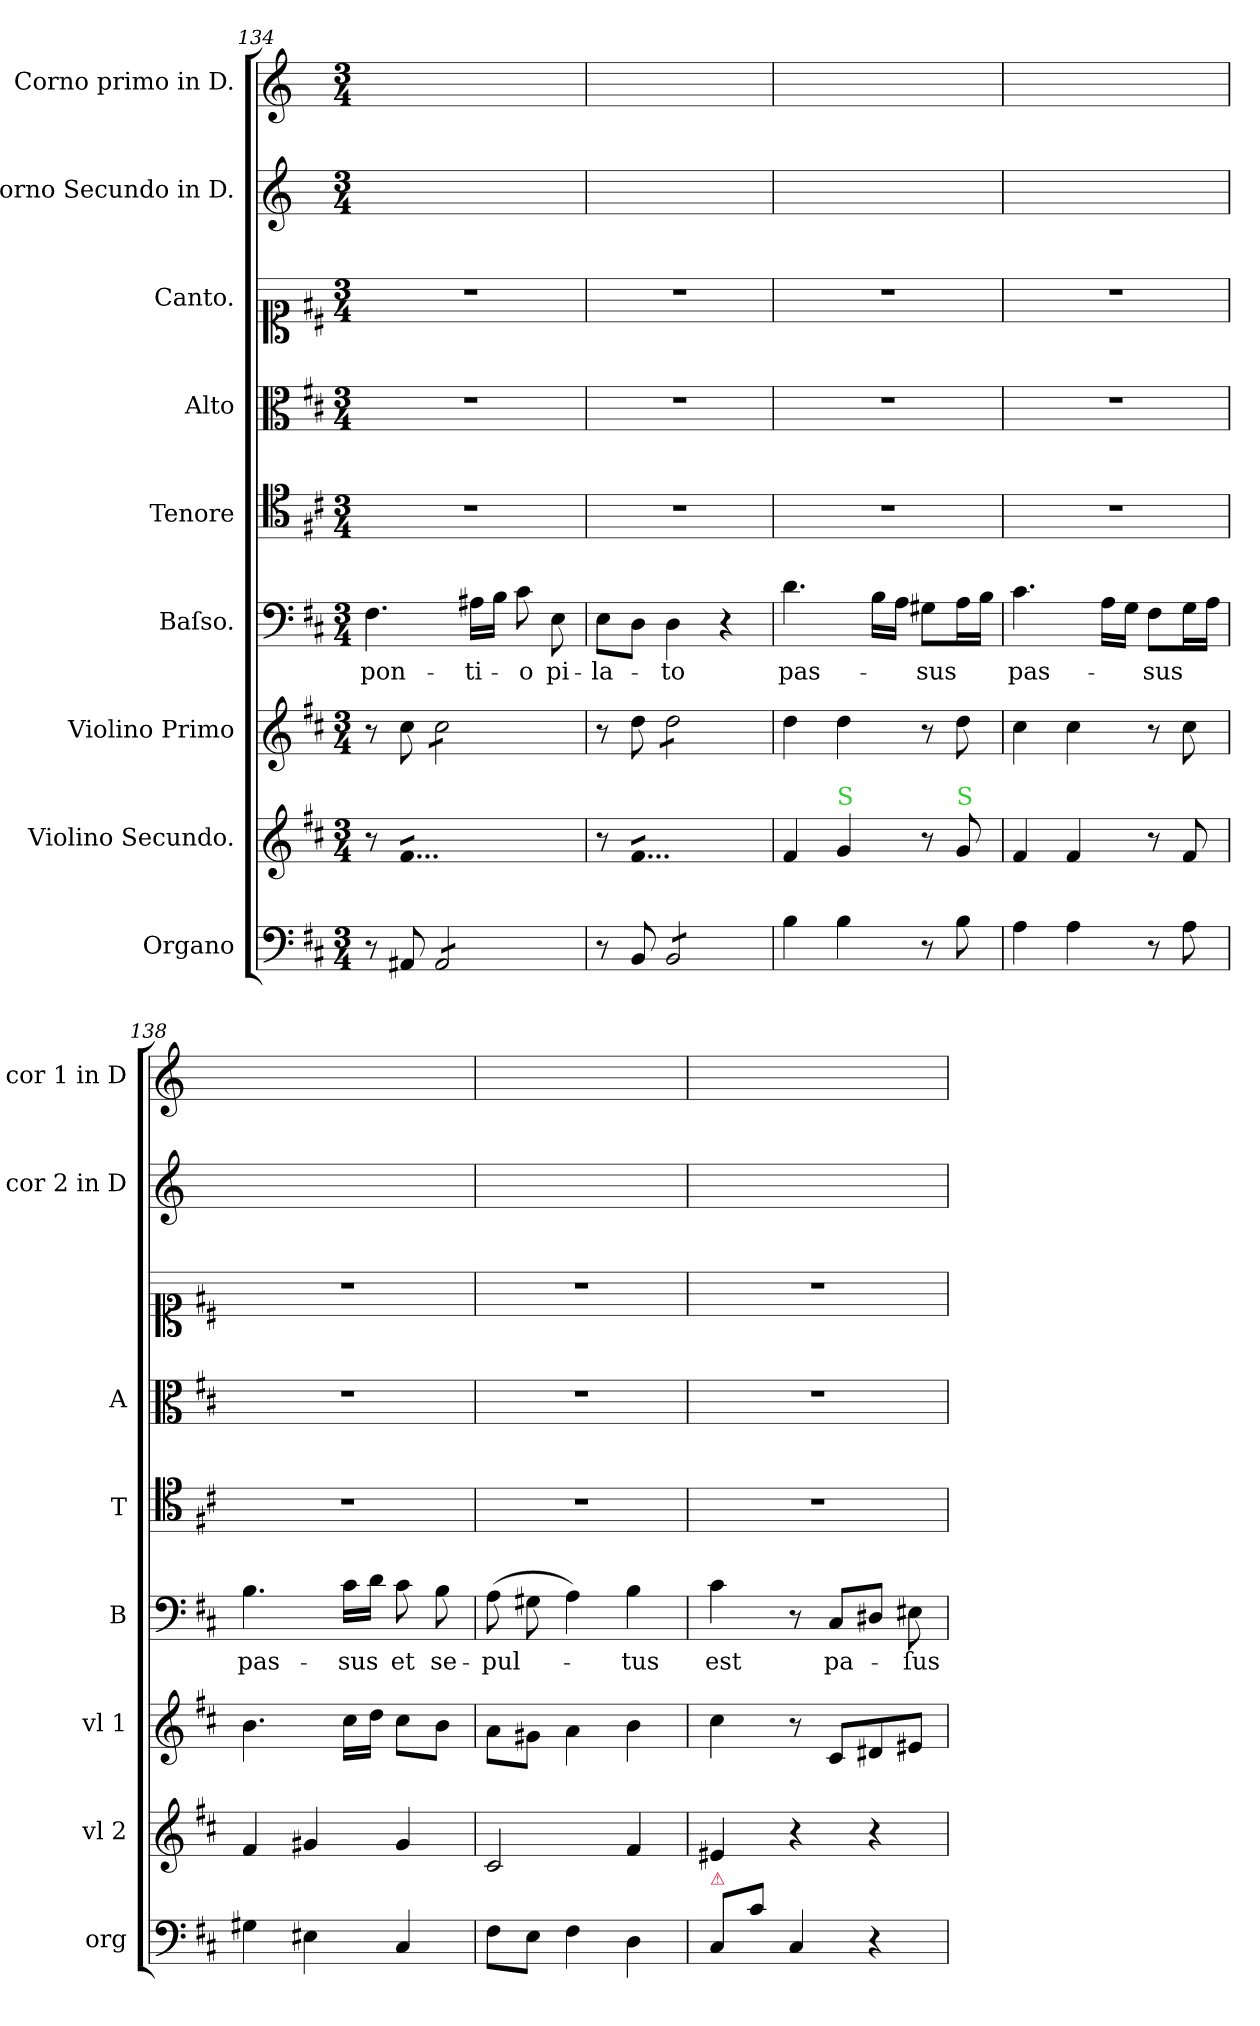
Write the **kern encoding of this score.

**kern	**kern	**kern	**kern	**text	**kern	**kern	**kern	**kern	**kern
*part9	*part8	*part7	*part6	*part6	*part5	*part4	*part3	*part2	*part1
*staff9	*staff8	*staff7	*staff6	*staff6	*staff5	*staff4	*staff3	*staff2	*staff1
*I"Organo	*I"Violino Secundo.	*I"Violino Primo	*I"Baſso.	*	*I"Tenore	*I"Alto	*I"Canto.	*I"Corno Secundo in D.	*I"Corno primo in D.
*I'org	*I'vl 2	*I'vl 1	*I'B	*	*I'T	*I'A	*	*I'cor 2 in D	*I'cor 1 in D
*clefF4	*clefG2	*clefG2	*clefF4	*	*clefC4	*clefC3	*clefC1	*clefG2	*clefG2
*	*	*	*	*	*	*	*	*ITrd6c10	*ITrd6c10
*k[f#c#]	*k[f#c#]	*k[f#c#]	*k[f#c#]	*	*k[f#c#]	*k[f#c#]	*k[f#c#]	*k[f#c#]	*k[f#c#]
*D:	*D:	*D:	*D:	*	*D:	*D:	*D:	*D:	*D:
*M3/4	*M3/4	*M3/4	*M3/4	*	*M3/4	*M3/4	*M3/4	*M3/4	*M3/4
=134	=134	=134	=134	=134	=134	=134	=134	=134	=134
8r	8r	8r	4.F#\	pon-	2.r	2.r	2.r	2.ryy	2.ryy
*	*tremolo	*	*	*	*	*	*	*	*
8AA#X/	8f#/L	8cc#\	.	.	.	.	.	.	.
*tremolo	*	*	*	*	*	*	*	*	*
*	*	*tremolo	*	*	*	*	*	*	*
8AA#/L	8f#/	8cc#\L	.	.	.	.	.	.	.
8AA#/	8f#/	8cc#\	16A#X\LL	-ti-	.	.	.	.	.
.	.	.	16B\JJ	.	.	.	.	.	.
8AA#/	8f#/	8cc#\	8c#\	-o	.	.	.	.	.
8AA#/J	8f#/J	8cc#\J	8E\	pi-	.	.	.	.	.
*	*	*Xtremolo	*	*	*	*	*	*	*
*Xtremolo	*	*	*	*	*	*	*	*	*
=135	=135	=135	=135	=135	=135	=135	=135	=135	=135
8r	8r	8r	8E\L	-la-	2.r	2.r	2.r	2.ryy	2.ryy
8BB/	8f#/L	8dd\	8D\J	.	.	.	.	.	.
*tremolo	*	*	*	*	*	*	*	*	*
*	*	*tremolo	*	*	*	*	*	*	*
8BB/L	8f#/	8dd\L	4D\	-to	.	.	.	.	.
8BB/	8f#/	8dd\	.	.	.	.	.	.	.
8BB/	8f#/	8dd\	4r	.	.	.	.	.	.
8BB/J	8f#/J	8dd\J	.	.	.	.	.	.	.
*	*	*Xtremolo	*	*	*	*	*	*	*
*	*Xtremolo	*	*	*	*	*	*	*	*
*Xtremolo	*	*	*	*	*	*	*	*	*
=136	=136	=136	=136	=136	=136	=136	=136	=136	=136
4B\	4f#/	4dd\	4.d\	pas-	2.r	2.r	2.r	2.ryy	2.ryy
!	!LO:TX:a:color=limegreen:t=S	!	!	!	!	!	!	!	!
4B\	4g/	4dd\	.	.	.	.	.	.	.
.	.	.	16B\LL	.	.	.	.	.	.
.	.	.	16A\JJ	.	.	.	.	.	.
8r	8r	8r	8G#X\L	-sus	.	.	.	.	.
!	!LO:TX:a:color=limegreen:t=S	!	!	!	!	!	!	!	!
8B\	8g/	8dd\	16A\L	.	.	.	.	.	.
.	.	.	16B\JJ	.	.	.	.	.	.
=137	=137	=137	=137	=137	=137	=137	=137	=137	=137
4A\	4f#/	4cc#\	4.c#\	-pas-	2.r	2.r	2.r	2.ryy	2.ryy
4A\	4f#/	4cc#\	.	.	.	.	.	.	.
.	.	.	16A\LL	.	.	.	.	.	.
.	.	.	16G\JJ	.	.	.	.	.	.
8r	8r	8r	8F#\L	-sus	.	.	.	.	.
8A\	8f#/	8cc#\	16G\L	.	.	.	.	.	.
.	.	.	16A\JJ	.	.	.	.	.	.
=138	=138	=138	=138	=138	=138	=138	=138	=138	=138
4G#X\	4f#/	4.b\	4.B\	pas-	2.r	2.r	2.r	2.ryy	2.ryy
4E#X\	4g#X/	.	.	.	.	.	.	.	.
.	.	16cc#\LL	16c#\LL	-sus	.	.	.	.	.
.	.	16dd\JJ	16d\JJ	.	.	.	.	.	.
4C#/	4g#/	8cc#\L	8c#\	et	.	.	.	.	.
.	.	8b\J	8B\	se-	.	.	.	.	.
=139	=139	=139	=139	=139	=139	=139	=139	=139	=139
8F#\L	2c#/	8a\L	(8A\	-pul-	2.r	2.r	2.r	2.ryy	2.ryy
8E\J	.	8g#X\J	8G#X\	.	.	.	.	.	.
4F#\	.	4a\	4A\)	.	.	.	.	.	.
4D\	4f#/	4b\	4B\	-tus	.	.	.	.	.
=140	=140	=140	=140	=140	=140	=140	=140	=140	=140
!LO:TX:a:color=crimson:t=⚠	!	!	!	!	!	!	!	!	!
8C#/L	4e#X/	4cc#\	4c#\	est	2.r	2.r	2.r	2.ryy	2.ryy
8c#\J	.	.	.	.	.	.	.	.	.
4C#/	4r	8r	8r	.	.	.	.	.	.
.	.	8c#/L	8C#/L	pa-	.	.	.	.	.
4r	4r	8d#X/	8D#X/J	.	.	.	.	.	.
.	.	8e#X/J	8E#X\	-ſus	.	.	.	.	.
=	=	=	=	=	=	=	=	=	=
*-	*-	*-	*-	*-	*-	*-	*-	*-	*-
